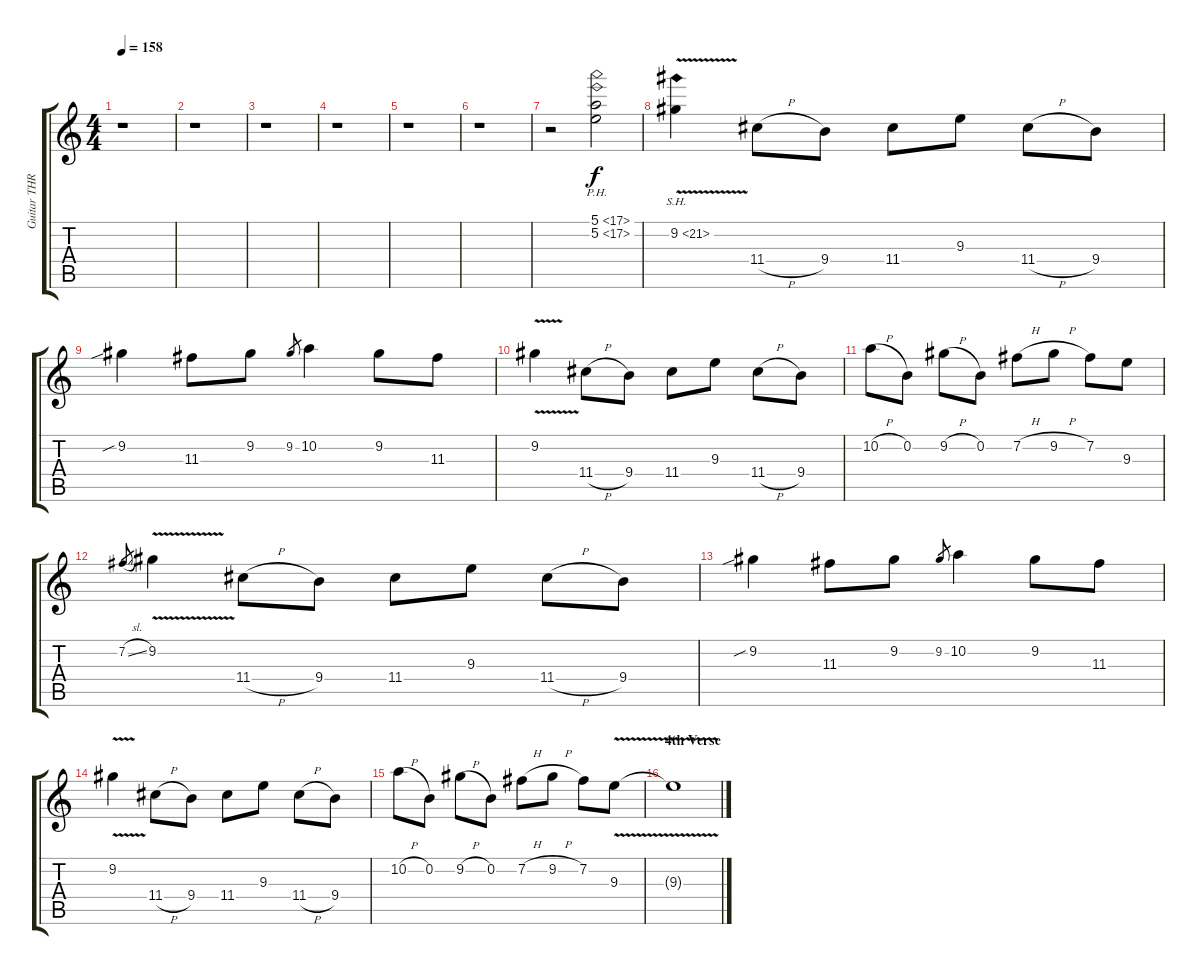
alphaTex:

\track ("Guitar THREE" "Guitar THR") {instrument distortionguitar}
\staff {score tabs}
\tuning (E4 B3 G3 D3 A2 E2) {hide}
\ts (4 4)
\tempo 158
\clef g2
\ks c
r.1{dy f} |
r.1 |
r.1 |
r.1 |
r.1 |
r.1 |
r.2 (5.1{ph 12} 5.2{ph 12}).2{volume 16} |
9.2{sh 12 v}.4 11.4{h}.8 9.4.8 11.4.8 9.3.8 11.4{h}.8 9.4.8 |
9.2{sib}.4 11.3.8 9.2.8 9.2.8{gr} 10.2.4 9.2.8 11.3.8 |
9.2{v}.4 11.4{h}.8 9.4.8 11.4.8 9.3.8 11.4{h}.8 9.4.8 |
10.2{h}.8 0.2.8 9.2{h}.8 0.2.8 7.2{h}.8 9.2{h}.8 7.2.8 9.3.8 |
7.2{sl}.8{gr} 9.2{v}.4 11.4{h}.8 9.4.8 11.4.8 9.3.8 11.4{h}.8 9.4.8 |
9.2{sib}.4 11.3.8 9.2.8 9.2.8{gr} 10.2.4 9.2.8 11.3.8 |
9.2{v}.4 11.4{h}.8 9.4.8 11.4.8 9.3.8 11.4{h}.8 9.4.8 |
10.2{h}.8 0.2.8 9.2{h}.8 0.2.8 7.2{h}.8 9.2{h}.8 7.2.8 9.3{v}.8 |
\section ("" "4th Verse")
9.3{t}.1{volume 12}
